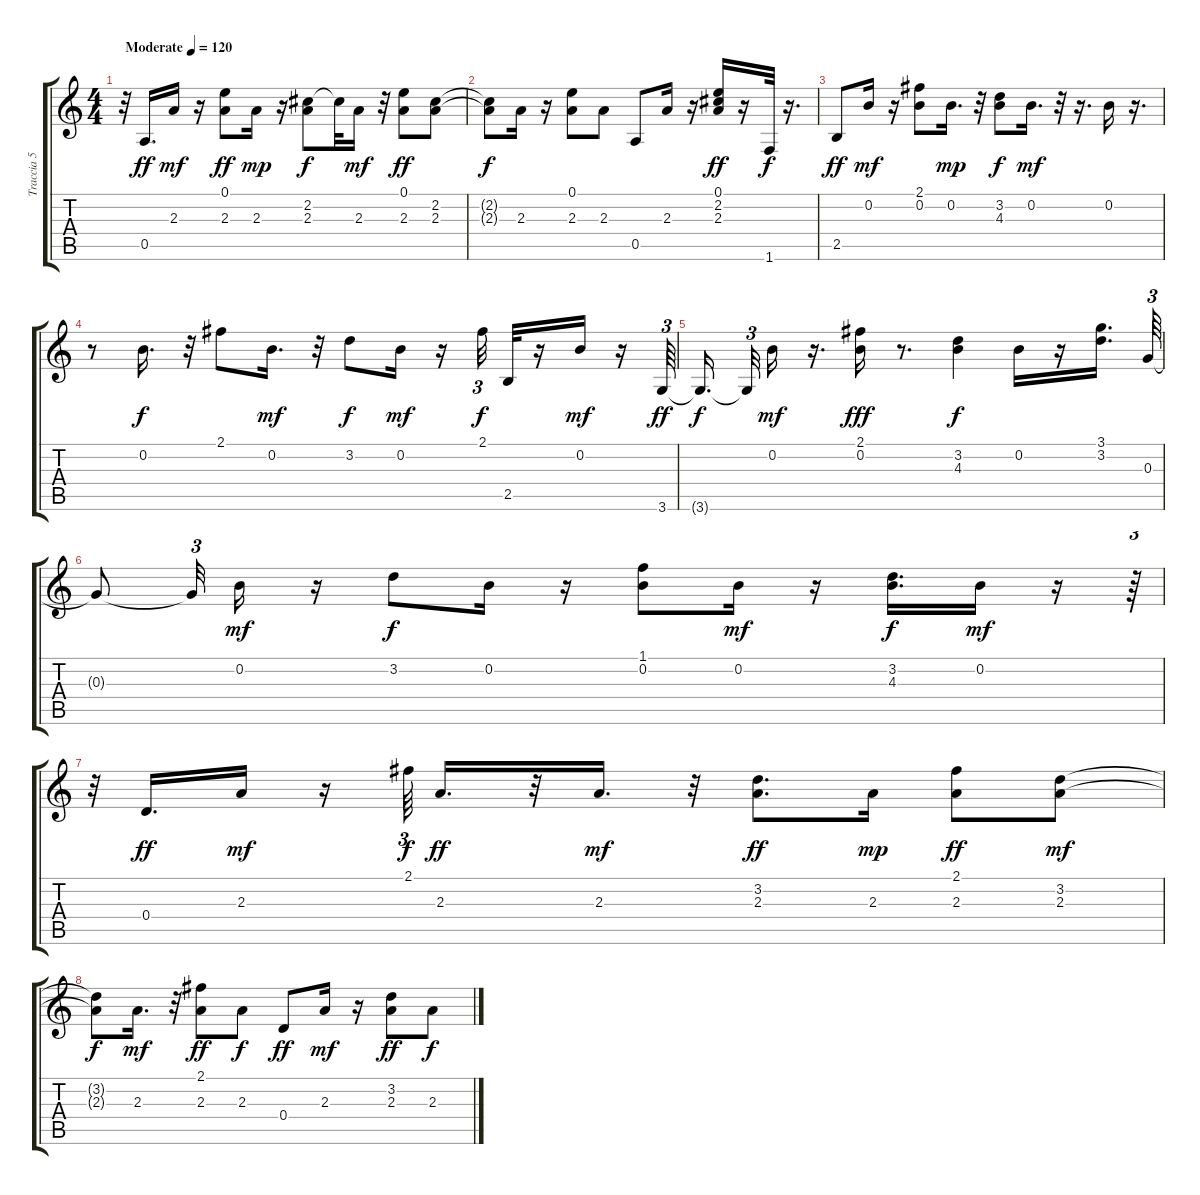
\track ("Traccia 5" "Traccia 5") {instrument electricguitarclean}
\staff {score tabs}
\tuning (E4 B3 G3 D3 A2 E2) {hide}
\ts (4 4)
\tempo (120 "Moderate")
\clef g2
\ks c
r.32{dy ff instrument electricguitarclean} 0.5.16{d} 2.3.16{dy mf} r.16 (0.1 2.3).8{dy ff} 2.3.16{dy mp} r.16 (2.2 2.3).8{dy f} 2.2{t}.32 2.3.16{dy mf} r.32 (0.1 2.3).8{dy ff} (2.2 2.3).8 |
(2.2{t} 2.3{t}).8{dy f} 2.3.16 r.16 (0.1 2.3).8 2.3.8 0.5.8 2.3.16 r.16 (0.1 2.2 2.3).16{dy ff} r.16 1.6.32{dy f} r.16{d} |
2.5.8{dy ff} 0.2.16{dy mf} r.16 (2.1 0.2).8 0.2.16{d dy mp} r.32 (3.2 4.3).8{dy f} 0.2.16{d dy mf} r.32 r.16{d} 0.2.16 r.16{d} |
r.8 0.2.16{d dy f} r.32 2.1.8 0.2.16{d dy mf} r.32 3.2.8{dy f} 0.2.16{dy mf} r.16 2.1.32{tu (3 2) dy f} 2.5.32 r.16 0.2.16{dy mf} r.16 3.6.64{tu (3 2) dy ff} |
3.6{t}.16{d dy f beam splitsecondary} 3.6{t}.32{tu (3 2)} 0.2.16{dy mf} r.16{d} (2.1 0.2).16{dy fff} r.8{d} (3.2 4.3).4{dy f} 0.2.16 r.16 (3.1 3.2).16{d} 0.3.64{tu (3 2)} |
0.3{t}.8 0.3{t}.32{tu (3 2) beam splitsecondary} 0.2.16{dy mf} r.16 3.2.8{dy f} 0.2.16 r.16 (1.1 0.2).8 0.2.16{dy mf} r.16 (3.2 4.3).16{d dy f} 0.2.16{dy mf} r.16 r.64{tu (3 2)} |
r.32{tu (3 2)} 0.4.16{d dy ff} 2.3.16{dy mf} r.16 2.1.64{tu (3 2) dy f} 2.3.16{d dy ff} r.32 2.3.16{d dy mf} r.32 (3.2 2.3).8{d dy ff} 2.3.16{dy mp} (2.1 2.3).8{dy ff} (3.2 2.3).8{dy mf} |
(3.2{t} 2.3{t}).8{dy f} 2.3.16{d dy mf} r.32 (2.1 2.3).8{dy ff} 2.3.8{dy f} 0.4.8{dy ff} 2.3.16{dy mf} r.16 (3.2 2.3).8{dy ff} 2.3.8{dy f}
